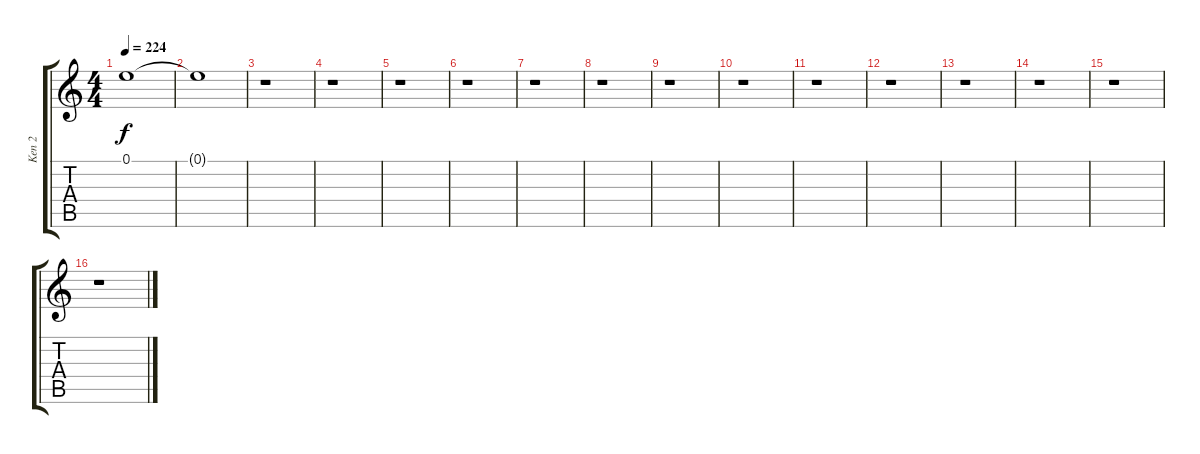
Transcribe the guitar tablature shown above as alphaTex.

\track ("Ken 2" "Ken 2") {instrument distortionguitar}
\staff {score tabs}
\tuning (E4 B3 G3 D3 A2 E2) {hide}
\ts (4 4)
\tempo 224
\clef g2
\ks c
0.1.1{dy f} |
0.1{t}.1 |
r.1 |
r.1 |
r.1 |
r.1 |
r.1 |
r.1 |
r.1 |
r.1 |
r.1 |
r.1 |
r.1 |
r.1 |
r.1 |
r.1
